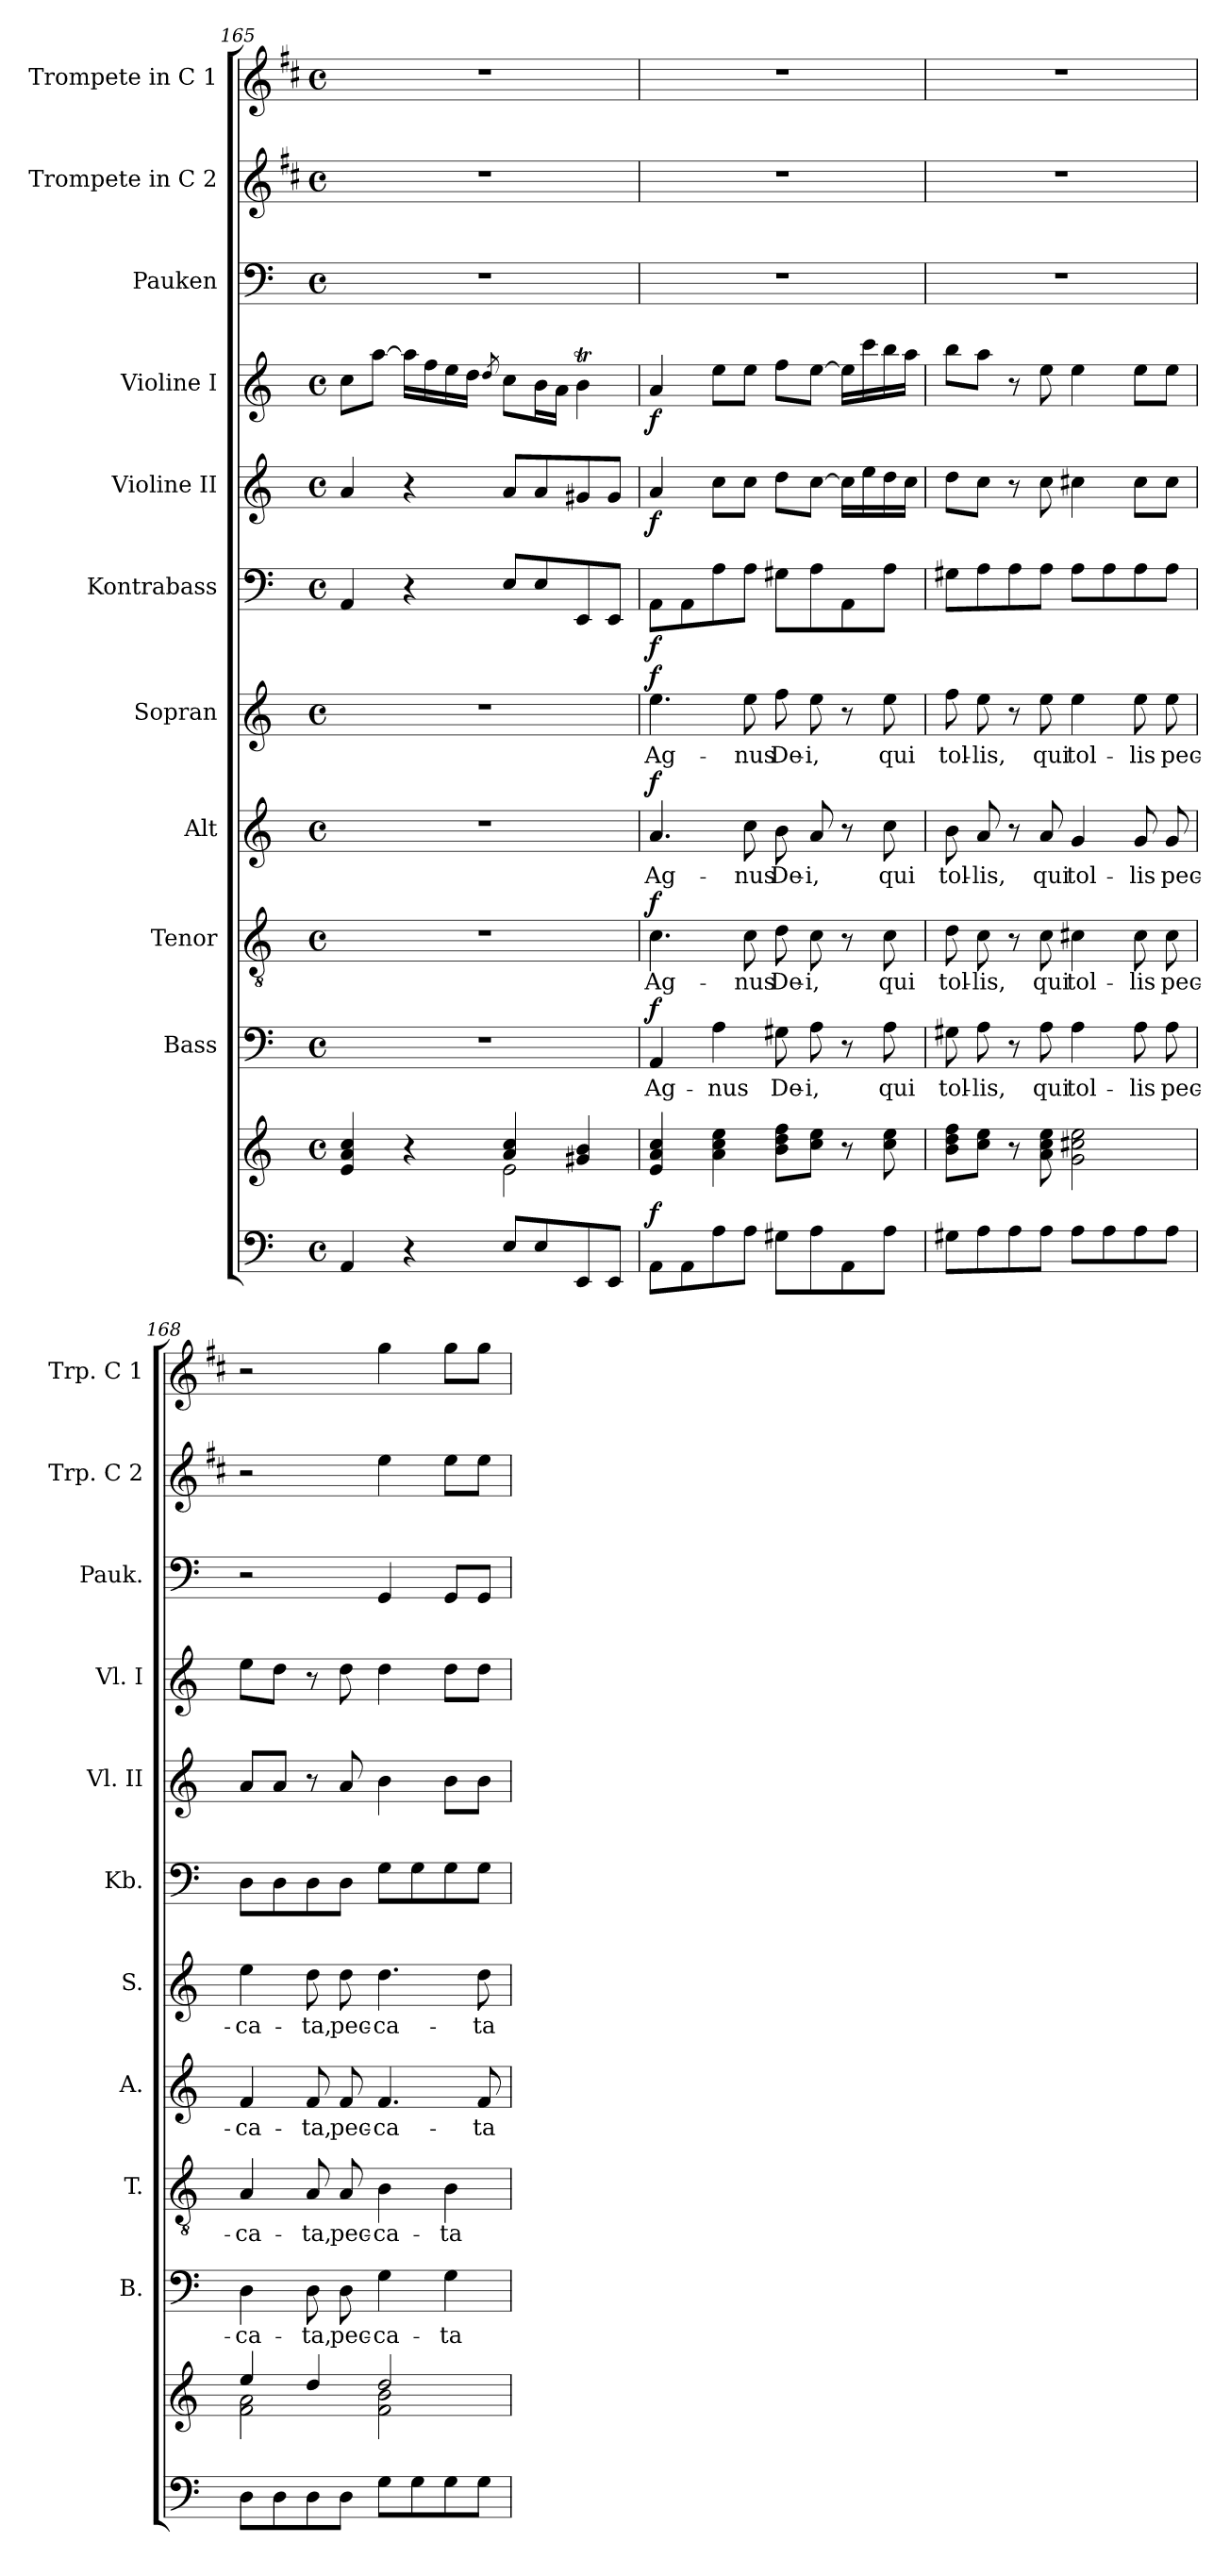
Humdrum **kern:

**kern	**kern	**dynam	**kern	**text	**dynam	**kern	**text	**dynam	**kern	**text	**dynam	**kern	**text	**dynam	**kern	**dynam	**kern	**dynam	**kern	**dynam	**kern	**kern	**kern
*part11	*part11	*part11	*part10	*part10	*part10	*part9	*part9	*part9	*part8	*part8	*part8	*part7	*part7	*part7	*part6	*part6	*part5	*part5	*part4	*part4	*part3	*part2	*part1
*staff12	*staff11	*staff11/12	*staff10	*staff10	*staff10	*staff9	*staff9	*staff9	*staff8	*staff8	*staff8	*staff7	*staff7	*staff7	*staff6	*staff6	*staff5	*staff5	*staff4	*staff4	*staff3	*staff2	*staff1
*	*	*	*I"Bass	*	*	*I"Tenor	*	*	*I"Alt	*	*	*I"Sopran	*	*	*I"Kontrabass	*	*I"Violine II	*	*I"Violine I	*	*I"Pauken	*I"Trompete in C 2	*I"Trompete in C 1
*	*	*	*I'B.	*	*	*I'T.	*	*	*I'A.	*	*	*I'S.	*	*	*I'Kb.	*	*I'Vl. II	*	*I'Vl. I	*	*I'Pauk.	*I'Trp. C 2	*I'Trp. C 1
*clefF4	*clefG2	*	*clefF4	*	*	*clefGv2	*	*	*clefG2	*	*	*clefG2	*	*	*clefF4	*	*clefG2	*	*clefG2	*	*clefF4	*clefG2	*clefG2
*	*	*	*	*	*	*	*	*	*	*	*	*	*	*	*ITrd7c12	*	*	*	*	*	*	*ITrd1c2	*ITrd1c2
*k[]	*k[]	*	*k[]	*	*	*k[]	*	*	*k[]	*	*	*k[]	*	*	*k[]	*	*k[]	*	*k[]	*	*k[]	*k[]	*k[]
*C:	*C:	*	*C:	*	*	*C:	*	*	*C:	*	*	*C:	*	*	*C:	*	*C:	*	*C:	*	*C:	*C:	*C:
*M4/4	*M4/4	*	*M4/4	*	*	*M4/4	*	*	*M4/4	*	*	*M4/4	*	*	*M4/4	*	*M4/4	*	*M4/4	*	*M4/4	*M4/4	*M4/4
*met(c)	*met(c)	*	*met(c)	*	*	*met(c)	*	*	*met(c)	*	*	*met(c)	*	*	*met(c)	*	*met(c)	*	*met(c)	*	*met(c)	*met(c)	*met(c)
=165	=165	=165	=165	=165	=165	=165	=165	=165	=165	=165	=165	=165	=165	=165	=165	=165	=165	=165	=165	=165	=165	=165	=165
*	*^	*	*	*	*	*	*	*	*	*	*	*	*	*	*	*	*	*	*	*	*	*	*
4AA/	4e/ 4a/ 4cc/	2ryy	.	1r	.	.	1r	.	.	1r	.	.	1r	.	.	4AAA/	.	4a/	.	8cc\L	.	1r	1r	1r
.	.	.	.	.	.	.	.	.	.	.	.	.	.	.	.	.	.	.	.	[8aa\J	.	.	.	.
4r	4r	.	.	.	.	.	.	.	.	.	.	.	.	.	.	4r	.	4r	.	16aa\LL]	.	.	.	.
.	.	.	.	.	.	.	.	.	.	.	.	.	.	.	.	.	.	.	.	16ff\	.	.	.	.
.	.	.	.	.	.	.	.	.	.	.	.	.	.	.	.	.	.	.	.	16ee\	.	.	.	.
.	.	.	.	.	.	.	.	.	.	.	.	.	.	.	.	.	.	.	.	16dd\JJ	.	.	.	.
.	.	.	.	.	.	.	.	.	.	.	.	.	.	.	.	.	.	.	.	8qdd/	.	.	.	.
8E/L	4a/ 4cc/	2e\	.	.	.	.	.	.	.	.	.	.	.	.	.	8EE/L	.	8a/L	.	8cc\L	.	.	.	.
8E/	.	.	.	.	.	.	.	.	.	.	.	.	.	.	.	8EE/	.	8a/	.	16b\L	.	.	.	.
.	.	.	.	.	.	.	.	.	.	.	.	.	.	.	.	.	.	.	.	16a\JJ	.	.	.	.
8EE/	4g#X/ 4b/	.	.	.	.	.	.	.	.	.	.	.	.	.	.	8EEE/	.	8g#X/	.	4bt\	.	.	.	.
8EE/J	.	.	.	.	.	.	.	.	.	.	.	.	.	.	.	8EEE/J	.	8g#/J	.	.	.	.	.	.
*	*v	*v	*	*	*	*	*	*	*	*	*	*	*	*	*	*	*	*	*	*	*	*	*	*
!!LO:PB:g=z
=166	=166	=166	=166	=166	=166	=166	=166	=166	=166	=166	=166	=166	=166	=166	=166	=166	=166	=166	=166	=166	=166	=166	=166
!	!	!LO:DY:a=2	!	!LO:LY:b	!LO:DY:a	!	!LO:LY:b	!LO:DY:a	!	!LO:LY:b	!LO:DY:a	!	!LO:LY:b	!LO:DY:a	!	!LO:DY:b	!	!LO:DY:b	!	!LO:DY:b	!	!	!
8AA\L	4e/ 4a/ 4cc/	f	4AA/	Ag-	f	4.c\	Ag-	f	4.a/	Ag-	f	4.ee\	Ag-	f	8AAA\L	f	4a/	f	4a/	f	1r	1r	1r
8AA\	.	.	.	.	.	.	.	.	.	.	.	.	.	.	8AAA\	.	.	.	.	.	.	.	.
!	!	!	!	!LO:LY:b	!	!	!	!	!	!	!	!	!	!	!	!	!	!	!	!	!	!	!
8A\	4a\ 4cc\ 4ee\	.	4A\	-nus	.	.	.	.	.	.	.	.	.	.	8AA\	.	8cc\L	.	8ee\L	.	.	.	.
!	!	!	!	!	!	!	!LO:LY:b	!	!	!LO:LY:b	!	!	!LO:LY:b	!	!	!	!	!	!	!	!	!	!
8A\J	.	.	.	.	.	8c\	-nus	.	8cc\	-nus	.	8ee\	-nus	.	8AA\J	.	8cc\J	.	8ee\J	.	.	.	.
!	!	!	!	!LO:LY:b	!	!	!LO:LY:b	!	!	!LO:LY:b	!	!	!LO:LY:b	!	!	!	!	!	!	!	!	!	!
8G#X\L	8b\ 8dd\ 8ff\L	.	8G#X\	De-	.	8d\	De-	.	8b\	De-	.	8ff\	De-	.	8GG#X\L	.	8dd\L	.	8ff\L	.	.	.	.
!	!	!	!	!LO:LY:b	!	!	!LO:LY:b	!	!	!LO:LY:b	!	!	!LO:LY:b	!	!	!	!	!	!	!	!	!	!
8A\	8cc\ 8ee\J	.	8A\	-i,	.	8c\	-i,	.	8a/	-i,	.	8ee\	-i,	.	8AA\	.	[8cc\J	.	[8ee\J	.	.	.	.
8AA\	8r	.	8r	.	.	8r	.	.	8r	.	.	8r	.	.	8AAA\	.	16cc\LL]	.	16ee\LL]	.	.	.	.
.	.	.	.	.	.	.	.	.	.	.	.	.	.	.	.	.	16ee\	.	16ccc\	.	.	.	.
!	!	!	!	!LO:LY:b	!	!	!LO:LY:b	!	!	!LO:LY:b	!	!	!LO:LY:b	!	!	!	!	!	!	!	!	!	!
8A\J	8cc\ 8ee\	.	8A\	qui	.	8c\	qui	.	8cc\	qui	.	8ee\	qui	.	8AA\J	.	16dd\	.	16bb\	.	.	.	.
.	.	.	.	.	.	.	.	.	.	.	.	.	.	.	.	.	16cc\JJ	.	16aa\JJ	.	.	.	.
=167	=167	=167	=167	=167	=167	=167	=167	=167	=167	=167	=167	=167	=167	=167	=167	=167	=167	=167	=167	=167	=167	=167	=167
!	!	!	!	!LO:LY:b	!	!	!LO:LY:b	!	!	!LO:LY:b	!	!	!LO:LY:b	!	!	!	!	!	!	!	!	!	!
8G#X\L	8b\ 8dd\ 8ff\L	.	8G#X\	tol-	.	8d\	tol-	.	8b\	tol-	.	8ff\	tol-	.	8GG#X\L	.	8dd\L	.	8bb\L	.	1r	1r	1r
!	!	!	!	!LO:LY:b	!	!	!LO:LY:b	!	!	!LO:LY:b	!	!	!LO:LY:b	!	!	!	!	!	!	!	!	!	!
8A\	8cc\ 8ee\J	.	8A\	-lis,	.	8c\	-lis,	.	8a/	-lis,	.	8ee\	-lis,	.	8AA\	.	8cc\J	.	8aa\J	.	.	.	.
8A\	8r	.	8r	.	.	8r	.	.	8r	.	.	8r	.	.	8AA\	.	8r	.	8r	.	.	.	.
!	!	!	!	!LO:LY:b	!	!	!LO:LY:b	!	!	!LO:LY:b	!	!	!LO:LY:b	!	!	!	!	!	!	!	!	!	!
8A\J	8a\ 8cc\ 8ee\	.	8A\	qui	.	8c\	qui	.	8a/	qui	.	8ee\	qui	.	8AA\J	.	8cc\	.	8ee\	.	.	.	.
!	!	!	!	!LO:LY:b	!	!	!LO:LY:b	!	!	!LO:LY:b	!	!	!LO:LY:b	!	!	!	!	!	!	!	!	!	!
8A\L	2g\ 2cc#X\ 2ee\	.	4A\	tol-	.	4c#X\	tol-	.	4g/	tol-	.	4ee\	tol-	.	8AA\L	.	4cc#X\	.	4ee\	.	.	.	.
8A\	.	.	.	.	.	.	.	.	.	.	.	.	.	.	8AA\	.	.	.	.	.	.	.	.
!	!	!	!	!LO:LY:b	!	!	!LO:LY:b	!	!	!LO:LY:b	!	!	!LO:LY:b	!	!	!	!	!	!	!	!	!	!
8A\	.	.	8A\	-lis	.	8c#\	-lis	.	8g/	-lis	.	8ee\	-lis	.	8AA\	.	8cc#\L	.	8ee\L	.	.	.	.
!	!	!	!	!LO:LY:b	!	!	!LO:LY:b	!	!	!LO:LY:b	!	!	!LO:LY:b	!	!	!	!	!	!	!	!	!	!
8A\J	.	.	8A\	pec-	.	8c#\	pec-	.	8g/	pec-	.	8ee\	pec-	.	8AA\J	.	8cc#\J	.	8ee\J	.	.	.	.
=168	=168	=168	=168	=168	=168	=168	=168	=168	=168	=168	=168	=168	=168	=168	=168	=168	=168	=168	=168	=168	=168	=168	=168
*	*^	*	*	*	*	*	*	*	*	*	*	*	*	*	*	*	*	*	*	*	*	*	*
!	!	!	!	!	!LO:LY:b	!	!	!LO:LY:b	!	!	!LO:LY:b	!	!	!LO:LY:b	!	!	!	!	!	!	!	!	!	!
8D\L	4ee/	2f\ 2a\	.	4D\	-ca-	.	4A/	-ca-	.	4f/	-ca-	.	4ee\	-ca-	.	8DD\L	.	8a/L	.	8ee\L	.	2r	2r	2r
8D\	.	.	.	.	.	.	.	.	.	.	.	.	.	.	.	8DD\	.	8a/J	.	8dd\J	.	.	.	.
!	!	!	!	!	!LO:LY:b	!	!	!LO:LY:b	!	!	!LO:LY:b	!	!	!LO:LY:b	!	!	!	!	!	!	!	!	!	!
8D\	4dd/	.	.	8D\	-ta,	.	8A/	-ta,	.	8f/	-ta,	.	8dd\	-ta,	.	8DD\	.	8r	.	8r	.	.	.	.
!	!	!	!	!	!LO:LY:b	!	!	!LO:LY:b	!	!	!LO:LY:b	!	!	!LO:LY:b	!	!	!	!	!	!	!	!	!	!
8D\J	.	.	.	8D\	pec-	.	8A/	pec-	.	8f/	pec-	.	8dd\	pec-	.	8DD\J	.	8a/	.	8dd\	.	.	.	.
!	!	!	!	!	!LO:LY:b	!	!	!LO:LY:b	!	!	!LO:LY:b	!	!	!LO:LY:b	!	!	!	!	!	!	!	!	!	!
8G\L	2dd/	2f\ 2b\	.	4G\	-ca-	.	4B\	-ca-	.	4.f/	-ca-	.	4.dd\	-ca-	.	8GG\L	.	4b\	.	4dd\	.	4GG/	4dd\	4ff\
8G\	.	.	.	.	.	.	.	.	.	.	.	.	.	.	.	8GG\	.	.	.	.	.	.	.	.
!	!	!	!	!	!LO:LY:b	!	!	!LO:LY:b	!	!	!	!	!	!	!	!	!	!	!	!	!	!	!	!
8G\	.	.	.	4G\	-ta	.	4B\	-ta	.	.	.	.	.	.	.	8GG\	.	8b\L	.	8dd\L	.	8GG/L	8dd\L	8ff\L
!	!	!	!	!	!	!	!	!	!	!	!LO:LY:b	!	!	!LO:LY:b	!	!	!	!	!	!	!	!	!	!
8G\J	.	.	.	.	.	.	.	.	.	8f/	-ta	.	8dd\	-ta	.	8GG\J	.	8b\J	.	8dd\J	.	8GG/J	8dd\J	8ff\J
*	*v	*v	*	*	*	*	*	*	*	*	*	*	*	*	*	*	*	*	*	*	*	*	*	*
=	=	=	=	=	=	=	=	=	=	=	=	=	=	=	=	=	=	=	=	=	=	=	=
*-	*-	*-	*-	*-	*-	*-	*-	*-	*-	*-	*-	*-	*-	*-	*-	*-	*-	*-	*-	*-	*-	*-	*-
